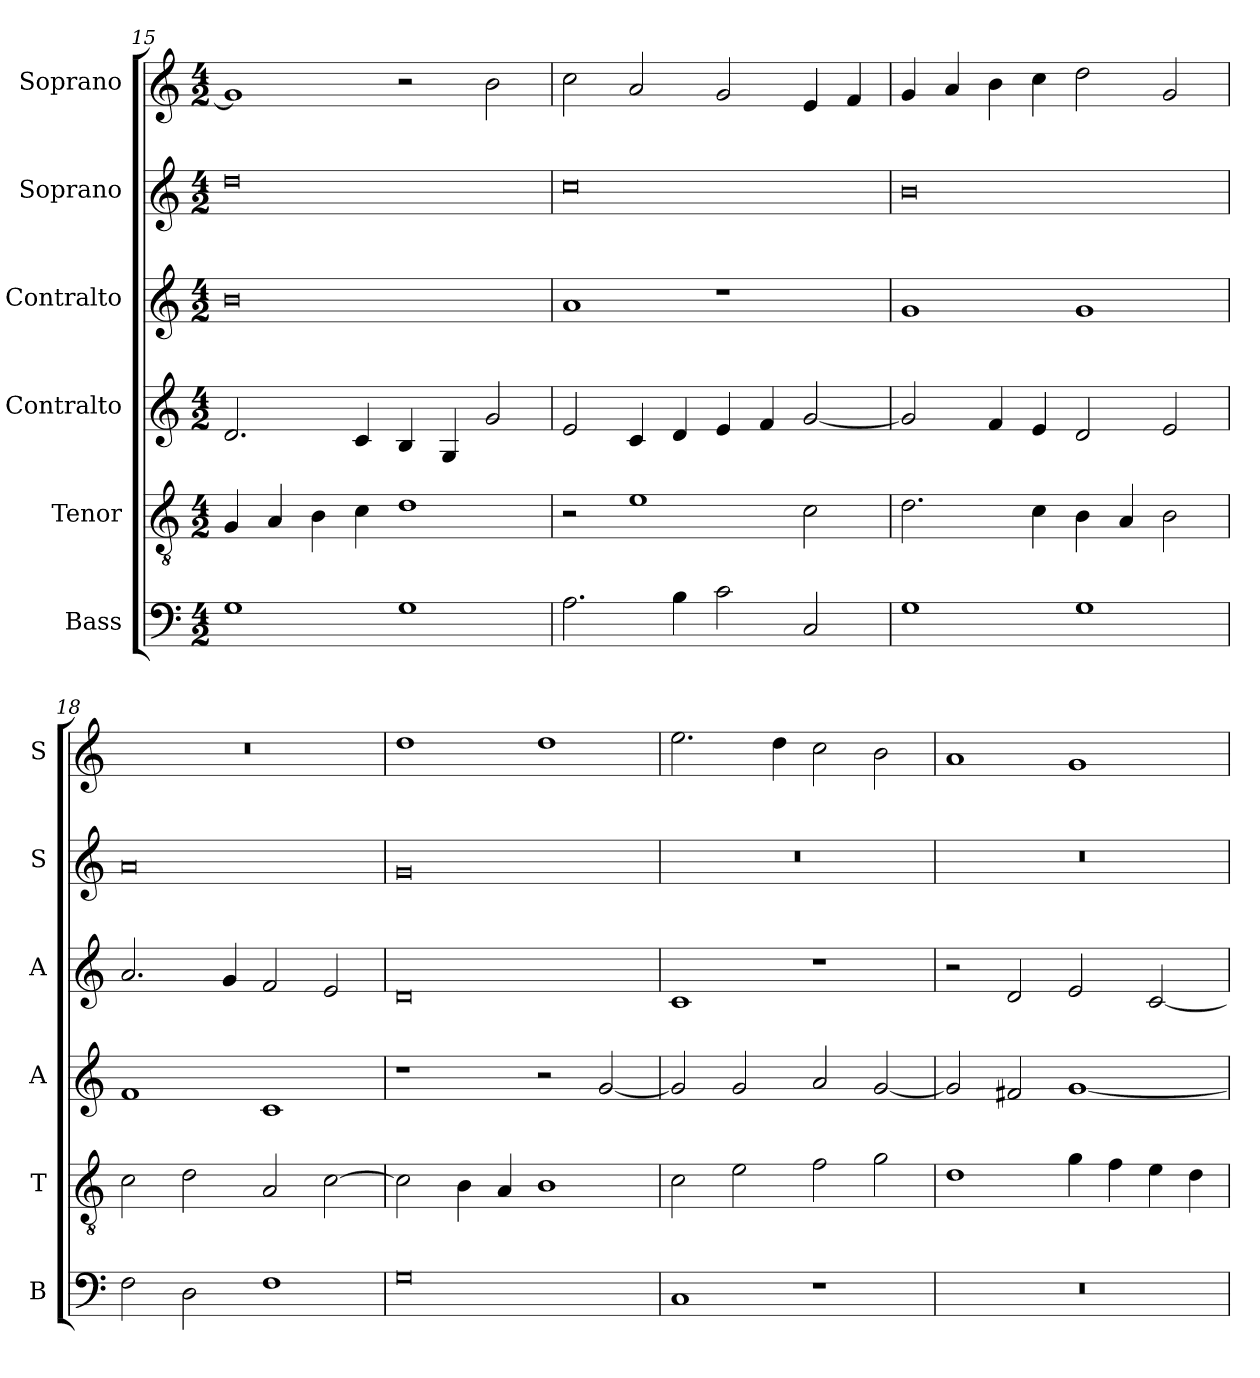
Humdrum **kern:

**kern	**kern	**kern	**kern	**kern	**kern
*part6	*part5	*part4	*part3	*part2	*part1
*staff6	*staff5	*staff4	*staff3	*staff2	*staff1
*I"Bass	*I"Tenor	*I"Contralto	*I"Contralto	*I"Soprano	*I"Soprano
*I'B	*I'T	*I'A	*I'A	*I'S	*I'S
*clefF4	*clefGv2	*clefG2	*clefG2	*clefG2	*clefG2
*k[]	*k[]	*k[]	*k[]	*k[]	*k[]
*C:ion	*C:ion	*C:ion	*C:ion	*C:ion	*C:ion
*M4/2	*M4/2	*M4/2	*M4/2	*M4/2	*M4/2
=15	=15	=15	=15	=15	=15
1G	4G	2.d	0b	0dd	1g]
.	4A	.	.	.	.
.	4B	.	.	.	.
.	4c	4c	.	.	.
1G	1d	4B	.	.	2r
.	.	4G	.	.	.
.	.	2g	.	.	2b
=16	=16	=16	=16	=16	=16
2.A	2r	2e	1a	0cc	2cc
.	1e	4c	.	.	2a
4B	.	4d	.	.	.
2c	.	4e	1r	.	2g
.	.	4f	.	.	.
2C	2c	[2g	.	.	4e
.	.	.	.	.	4f
=17	=17	=17	=17	=17	=17
1G	2.d	2g]	1g	0b	4g
.	.	.	.	.	4a
.	.	4f	.	.	4b
.	4c	4e	.	.	4cc
1G	4B	2d	1g	.	2dd
.	4A	.	.	.	.
.	2B	2e	.	.	2g
=18	=18	=18	=18	=18	=18
2F	2c	1f	2.a	0a	0r
2D	2d	.	.	.	.
.	.	.	4g	.	.
1F	2A	1c	2f	.	.
.	[2c	.	2e	.	.
=19	=19	=19	=19	=19	=19
0G	2c]	1r	0d	0g	1dd
.	4B	.	.	.	.
.	4A	.	.	.	.
.	1B	2r	.	.	1dd
.	.	[2g	.	.	.
=20	=20	=20	=20	=20	=20
1C	2c	2g]	1c	0r	2.ee
.	2e	2g	.	.	.
.	.	.	.	.	4dd
1r	2f	2a	1r	.	2cc
.	2g	[2g	.	.	2b
=21	=21	=21	=21	=21	=21
0r	1d	2g]	2r	0r	1a
.	.	2f#X	2d	.	.
.	4g	[1g	2e	.	1g
.	4f	.	.	.	.
.	4e	.	[2c	.	.
.	4d	.	.	.	.
=	=	=	=	=	=
*-	*-	*-	*-	*-	*-
